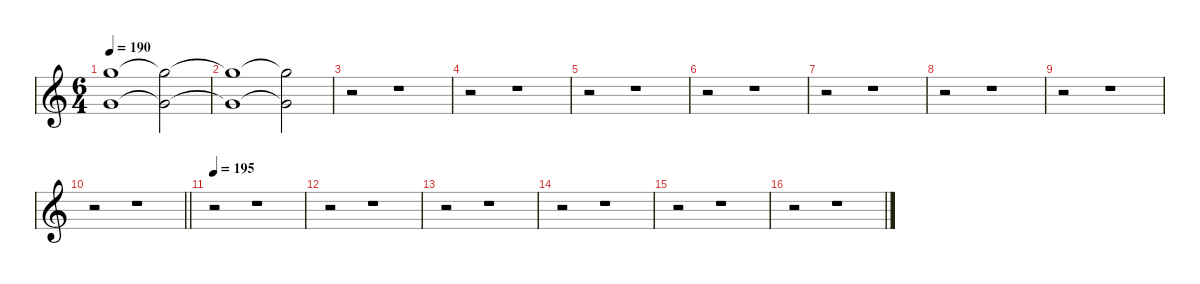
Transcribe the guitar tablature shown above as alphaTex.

\defaultSystemsLayout 4
\hideDynamics
\bracketExtendMode nobrackets
\singleTrackTrackNamePolicy hidden
\multiTrackTrackNamePolicy hidden
\firstSystemTrackNameMode fullname
\firstSystemTrackNameOrientation horizontal
\otherSystemsTrackNameOrientation horizontal
\track ("Keyboards" "vln.") {instrument stringensemble1}
\staff {score}
\tuning (D4 A3 F3 D3 A2 D2)
\ts (6 4)
\tempo 190
\clef g2
\ks c
(17.1 14.3).1{dy f beam Down} (17.1{t} 14.3{t}).2{beam Down} |
(17.1{t} 14.3{t}).1{beam Down} (17.1{t} 14.3{t}).2{beam Down} |
r.2{beam Down} r.1{beam Down} |
r.2{beam Down} r.1{beam Down} |
r.2{beam Down} r.1{beam Down} |
r.2{beam Down} r.1{beam Down} |
r.2{beam Down} r.1{beam Down} |
r.2{beam Down} r.1{beam Down} |
r.2{beam Down} r.1{beam Down} |
\barLineRight lightlight
r.2{beam Down} r.1{beam Down} |
\tempo 195
r.2{beam Down} r.1{beam Down} |
r.2{beam Down} r.1{beam Down} |
r.2{beam Down} r.1{beam Down} |
r.2{beam Down} r.1{beam Down} |
r.2{beam Down} r.1{beam Down} |
r.2{beam Down} r.1{beam Down}
